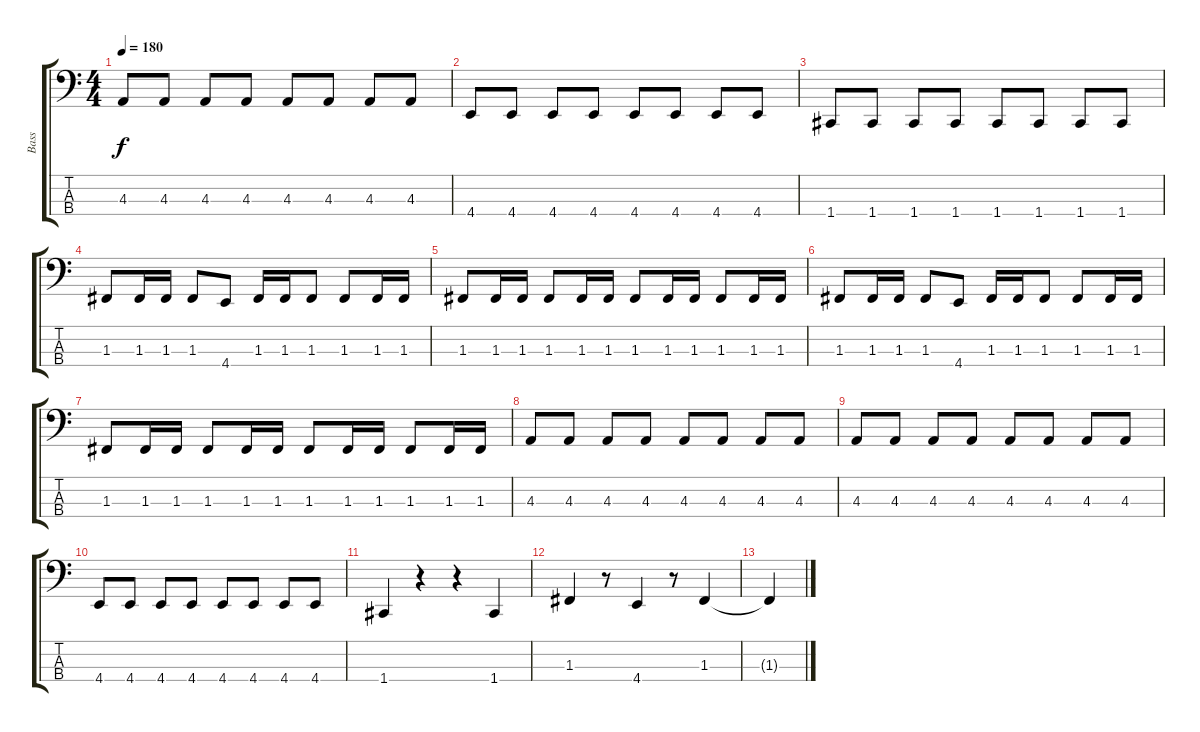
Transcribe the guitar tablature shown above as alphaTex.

\track ("Bass" "Bass") {instrument electricbasspick}
\staff {score tabs}
\tuning (Eb2 Bb1 F1 C1) {hide}
\ts (4 4)
\tempo 180
\clef f4
\ks c
4.3.8{dy f} 4.3.8 4.3.8 4.3.8 4.3.8 4.3.8 4.3.8 4.3.8 |
4.4.8 4.4.8 4.4.8 4.4.8 4.4.8 4.4.8 4.4.8 4.4.8 |
1.4.8 1.4.8 1.4.8 1.4.8 1.4.8 1.4.8 1.4.8 1.4.8 |
1.3.8 1.3.16 1.3.16 1.3.8 4.4.8 1.3.16 1.3.16 1.3.8 1.3.8 1.3.16 1.3.16 |
1.3.8 1.3.16 1.3.16 1.3.8 1.3.16 1.3.16 1.3.8 1.3.16 1.3.16 1.3.8 1.3.16 1.3.16 |
1.3.8 1.3.16 1.3.16 1.3.8 4.4.8 1.3.16 1.3.16 1.3.8 1.3.8 1.3.16 1.3.16 |
1.3.8 1.3.16 1.3.16 1.3.8 1.3.16 1.3.16 1.3.8 1.3.16 1.3.16 1.3.8 1.3.16 1.3.16 |
4.3.8 4.3.8 4.3.8 4.3.8 4.3.8 4.3.8 4.3.8 4.3.8 |
4.3.8 4.3.8 4.3.8 4.3.8 4.3.8 4.3.8 4.3.8 4.3.8 |
4.4.8 4.4.8 4.4.8 4.4.8 4.4.8 4.4.8 4.4.8 4.4.8 |
1.4.4 r.4 r.4 1.4.4 |
1.3.4 r.8 4.4.4 r.8 1.3.4 |
1.3{t}.4
